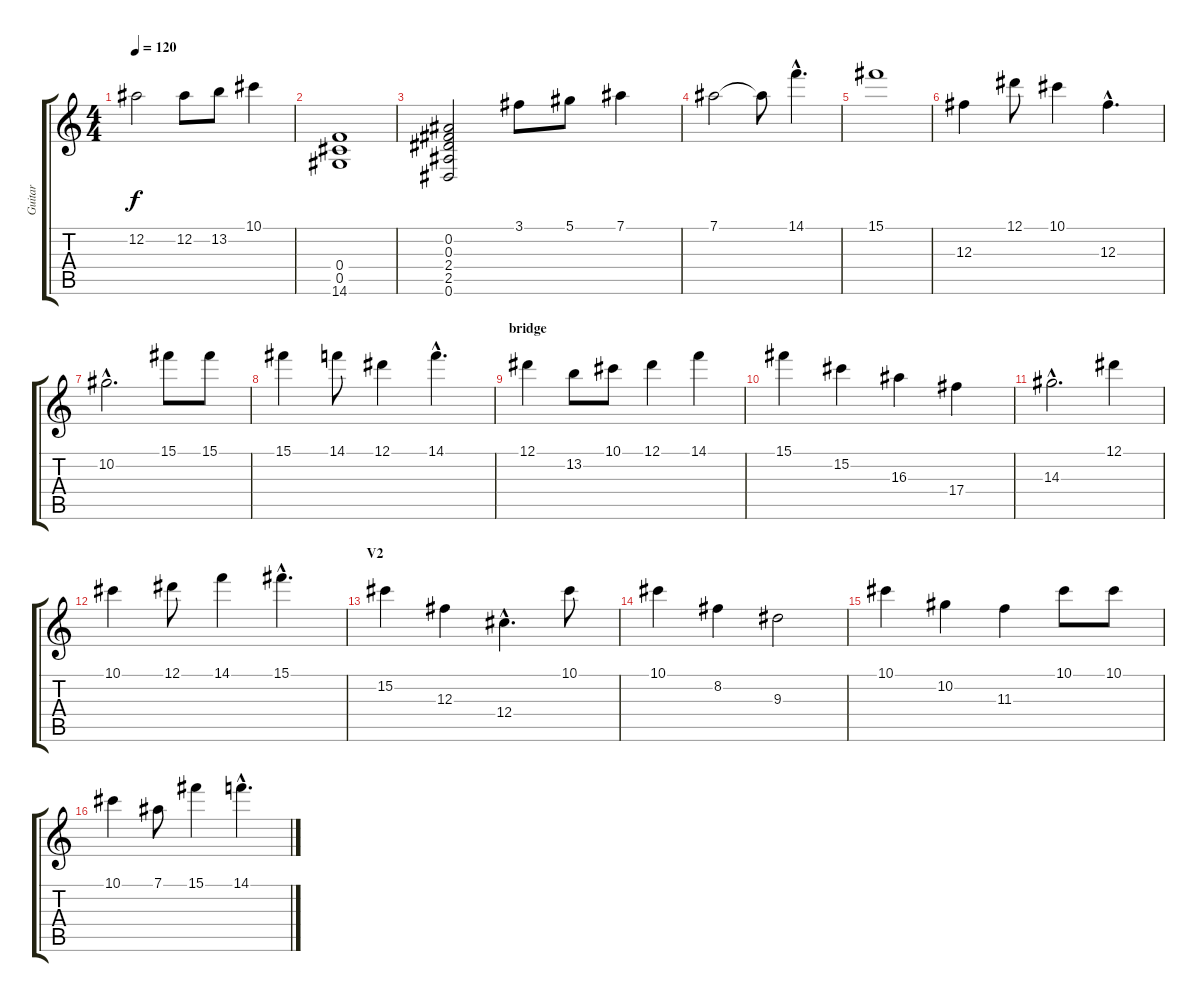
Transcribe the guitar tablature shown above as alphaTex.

\track ("Guitar" "Guitar") {instrument overdrivenguitar}
\staff {score tabs}
\tuning (Eb4 Bb3 Gb3 Db3 Ab2 Eb2) {hide}
\ts (4 4)
\tempo 120
\clef g2
\ks c
12.2.2{dy f} 12.2.8 13.2.8 10.1.4 |
(0.4 0.5 14.6).1 |
(0.2 0.3 2.4 2.5 0.6).2 3.1.8 5.1.8 7.1.4 |
7.1.2 7.1{t}.8 14.1{hac}.4{d} |
15.1.1 |
12.3.4 12.1.8 10.1.4 12.3{hac}.4{d} |
10.2{hac}.2{d} 15.1.8 15.1.8 |
15.1.4 14.1.8 12.1.4 14.1{hac}.4{d} |
\section ("" "bridge")
12.1.4 13.2.8 10.1.8 12.1.4 14.1.4 |
15.1.4 15.2.4 16.3.4 17.4.4 |
14.3{hac}.2{d} 12.1.4 |
10.1.4 12.1.8 14.1.4 15.1{hac}.4{d} |
\section ("" "V2")
15.2.4 12.3.4 12.4{hac}.4{d} 10.1.8 |
10.1.4 8.2.4 9.3.2 |
10.1.4 10.2.4 11.3.4 10.1.8 10.1.8 |
10.1.4 7.1.8 15.1.4 14.1{hac}.4{d}
